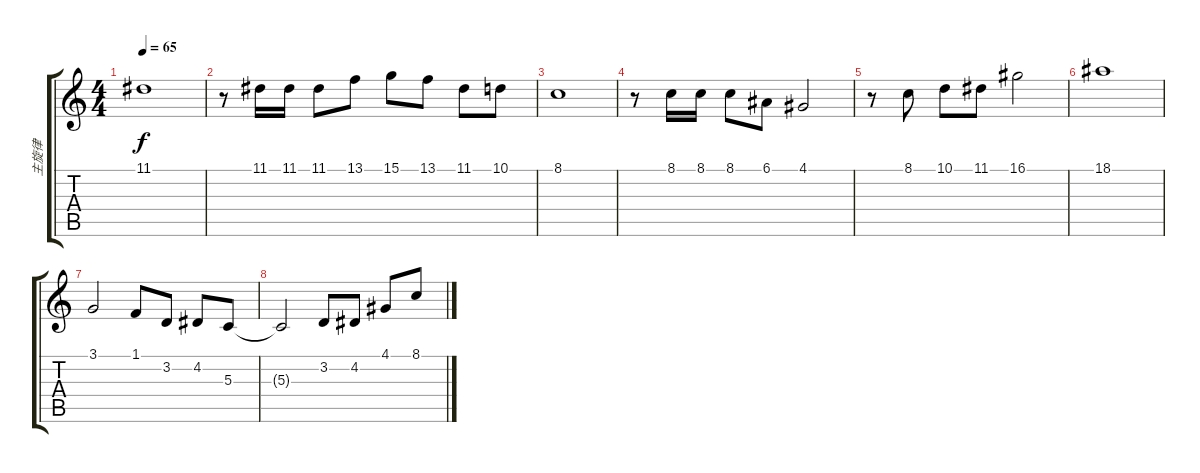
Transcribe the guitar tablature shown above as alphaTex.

\track ("主旋律" "主旋律") {instrument flute}
\staff {score tabs}
\tuning (E4 B3 G3 D3 A2 E2) {hide}
\ts (4 4)
\tempo 65
\clef g2
\ks c
11.1{t}.1{dy f} |
r.8 11.1.16 11.1.16 11.1.8 13.1.8 15.1.8 13.1.8 11.1.8 10.1.8 |
8.1.1 |
r.8 8.1.16 8.1.16 8.1.8 6.1.8 4.1.2 |
r.8 8.1.8 10.1.8 11.1.8 16.1.2 |
18.1.1 |
3.1.2 1.1.8 3.2.8 4.2.8 5.3.8 |
5.3{t}.2 3.2.8 4.2.8 4.1.8 8.1.8
